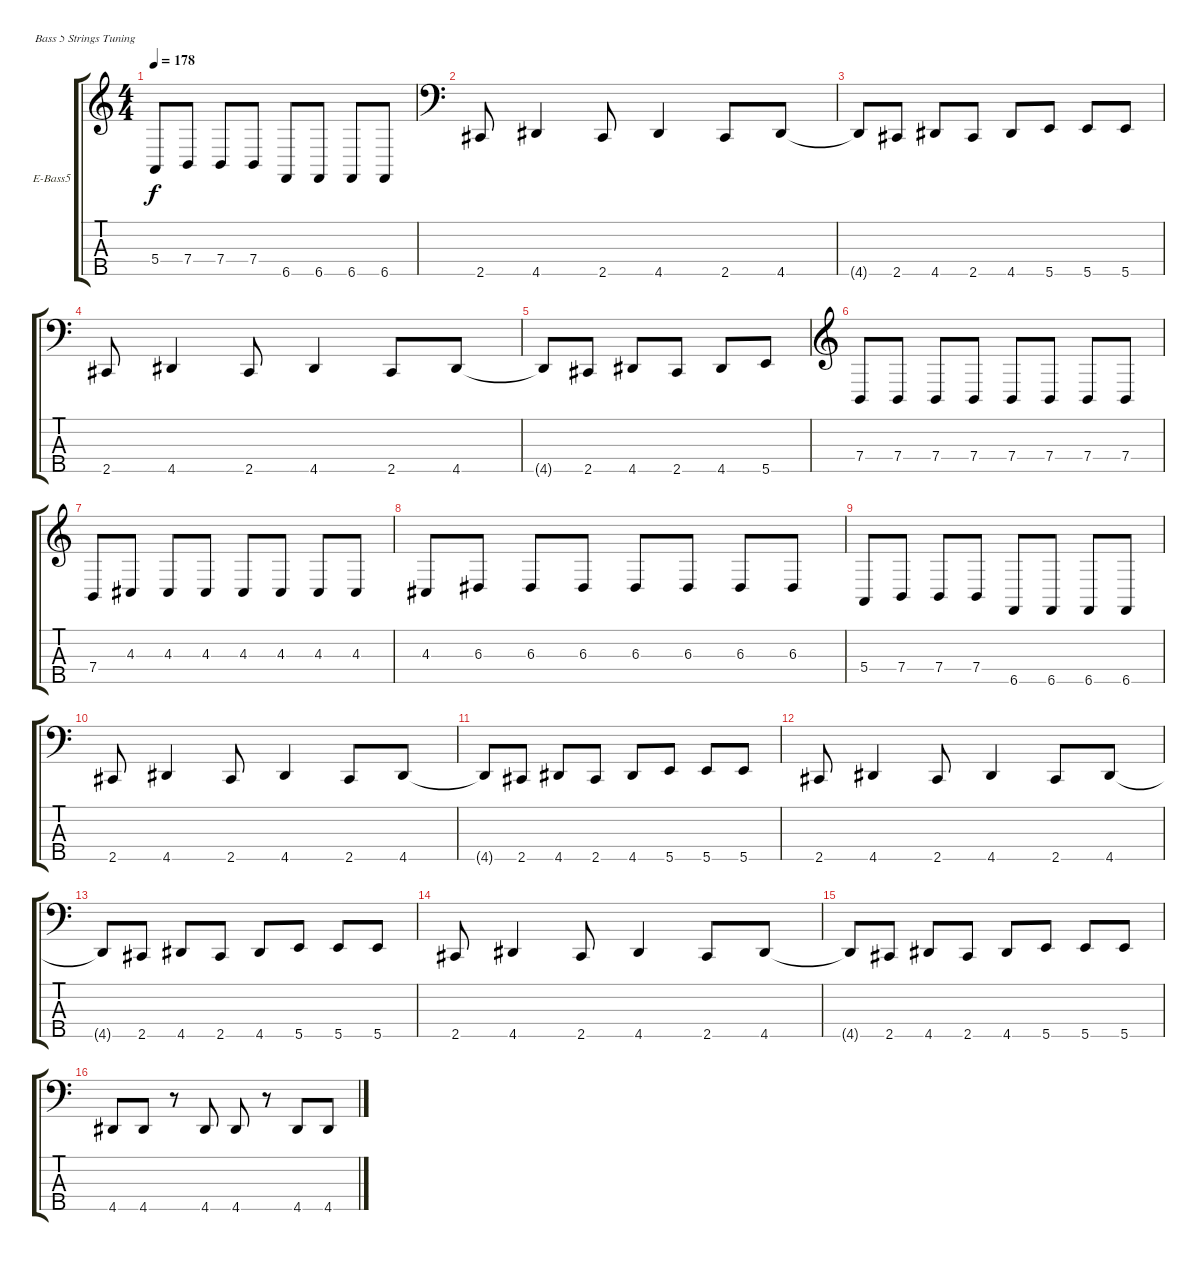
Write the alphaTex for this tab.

\bracketExtendMode groupsimilarinstruments
\firstSystemTrackNameOrientation horizontal
\otherSystemsTrackNameOrientation horizontal
\track ("Bass" "E-Bass5") {instrument electricbassfinger}
\staff {score tabs}
\tuning (G2 D2 A1 E1 B0)
\ts (4 4)
\tempo 178
\clef g2
\ks c
5.4.8{dy f} 7.4.8 7.4.8 7.4.8 6.5.8 6.5.8 6.5.8 6.5.8 |
\clef f4
2.5.8 4.5.4 2.5.8 4.5.4 2.5.8 4.5.8 |
4.5{t}.8 2.5.8 4.5.8 2.5.8 4.5.8 5.5.8 5.5.8 5.5.8 |
2.5.8 4.5.4 2.5.8 4.5.4 2.5.8 4.5.8 |
4.5{t}.8 2.5.8 4.5.8 2.5.8 4.5.8 5.5.8 |
\clef g2
7.4.8 7.4.8 7.4.8 7.4.8 7.4.8 7.4.8 7.4.8 7.4.8 |
7.4.8 4.3.8 4.3.8 4.3.8 4.3.8 4.3.8 4.3.8 4.3.8 |
4.3.8 6.3.8 6.3.8 6.3.8 6.3.8 6.3.8 6.3.8 6.3.8 |
5.4.8 7.4.8 7.4.8 7.4.8 6.5.8 6.5.8 6.5.8 6.5.8 |
\clef f4
2.5.8 4.5.4 2.5.8 4.5.4 2.5.8 4.5.8 |
4.5{t}.8 2.5.8 4.5.8 2.5.8 4.5.8 5.5.8 5.5.8 5.5.8 |
2.5.8 4.5.4 2.5.8 4.5.4 2.5.8 4.5.8 |
4.5{t}.8 2.5.8 4.5.8 2.5.8 4.5.8 5.5.8 5.5.8 5.5.8 |
2.5.8 4.5.4 2.5.8 4.5.4 2.5.8 4.5.8 |
4.5{t}.8 2.5.8 4.5.8 2.5.8 4.5.8 5.5.8 5.5.8 5.5.8 |
4.5.8 4.5.8 r.8 4.5.8 4.5.8 r.8 4.5.8 4.5.8
